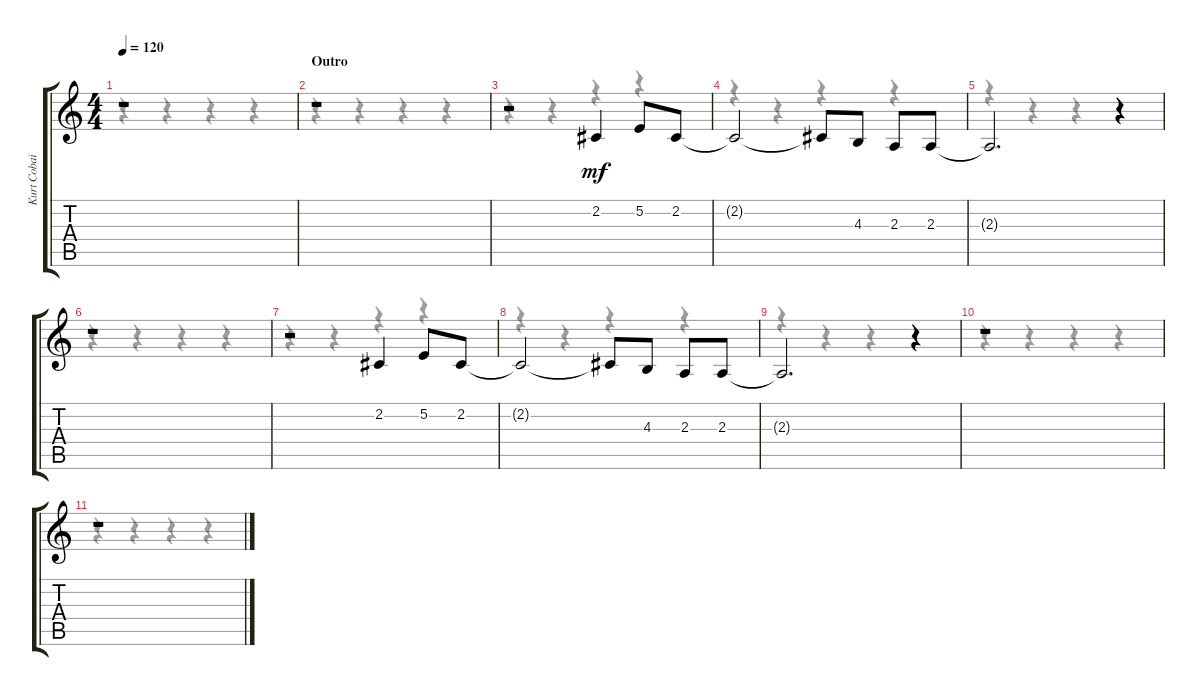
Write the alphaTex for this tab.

\track ("Kurt Cobain (Voice)" "Kurt Cobai") {instrument cello}
\staff {score tabs}
\tuning (E4 B3 G3 D3 A2 E2) {hide}
\voice
\ts (4 4)
\tempo 120
\clef g2
\ks c
r.1{dy mf} |
\section ("" "Outro")
r.1 |
r.2 2.2.4 5.2.8 2.2.8 |
2.2{t}.2 2.2{t}.8 4.3.8 2.3.8 2.3.8 |
2.3{t}.2{d} r.4 |
r.1 |
r.2 2.2.4 5.2.8 2.2.8 |
2.2{t}.2 2.2{t}.8 4.3.8 2.3.8 2.3.8 |
2.3{t}.2{d} r.4 |
r.1 |
r.1
\voice
\clef g2
\ottava regular
\simile none
\ks c
r.4{dy f} r.4 r.4 r.4 |
r.4 r.4 r.4 r.4 |
r.4 r.4 r.4 r.4 |
r.4 r.4 r.4 r.4 |
r.4 r.4 r.4 r.4 |
r.4 r.4 r.4 r.4 |
r.4 r.4 r.4 r.4 |
r.4 r.4 r.4 r.4 |
r.4 r.4 r.4 r.4 |
r.4 r.4 r.4 r.4 |
r.4 r.4 r.4 r.4
